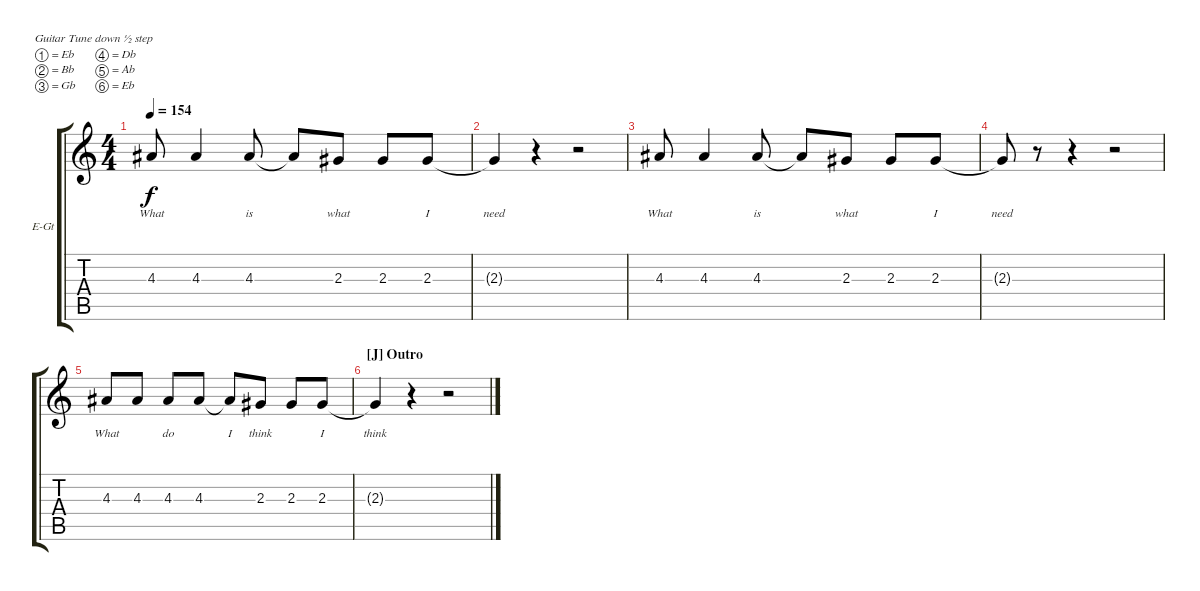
\defaultSystemsLayout 4
\bracketExtendMode groupsimilarinstruments
\firstSystemTrackNameOrientation horizontal
\otherSystemsTrackNameOrientation horizontal
\track ("Voces" "E-Gt") {instrument distortionguitar}
\staff {score tabs}
\tuning (Eb4 Bb3 Gb3 Db3 Ab2 Eb2)
\ts (4 4)
\tempo 154
\clef g2
\scale
1.03909
\ks c
4.3.8{lyrics (0 "What") lyrics (1 "") lyrics (2 "") lyrics (3 "") lyrics (4 "") dy f} 4.3.4{lyrics (0 "") lyrics (1 "") lyrics (2 "") lyrics (3 "") lyrics (4 "")} 4.3.8{lyrics (0 "is") lyrics (1 "") lyrics (2 "") lyrics (3 "") lyrics (4 "")} 4.3{t}.8{lyrics (0 "") lyrics (1 "") lyrics (2 "") lyrics (3 "") lyrics (4 "")} 2.3.8{lyrics (0 "what") lyrics (1 "") lyrics (2 "") lyrics (3 "") lyrics (4 "")} 2.3.8{lyrics (0 "") lyrics (1 "") lyrics (2 "") lyrics (3 "") lyrics (4 "")} 2.3.8{lyrics (0 "I") lyrics (1 "") lyrics (2 "") lyrics (3 "") lyrics (4 "")} |
\scale
0.960908 2.3{t}.4{lyrics (0 "need") lyrics (1 "") lyrics (2 "") lyrics (3 "") lyrics (4 "")} r.4 r.2 |
\scale
1.03909 4.3.8{lyrics (0 "What") lyrics (1 "") lyrics (2 "") lyrics (3 "") lyrics (4 "")} 4.3.4{lyrics (0 "") lyrics (1 "") lyrics (2 "") lyrics (3 "") lyrics (4 "")} 4.3.8{lyrics (0 "is") lyrics (1 "") lyrics (2 "") lyrics (3 "") lyrics (4 "")} 4.3{t}.8{lyrics (0 "") lyrics (1 "") lyrics (2 "") lyrics (3 "") lyrics (4 "")} 2.3.8{lyrics (0 "what") lyrics (1 "") lyrics (2 "") lyrics (3 "") lyrics (4 "")} 2.3.8{lyrics (0 "") lyrics (1 "") lyrics (2 "") lyrics (3 "") lyrics (4 "")} 2.3.8{lyrics (0 "I") lyrics (1 "") lyrics (2 "") lyrics (3 "") lyrics (4 "")} |
\scale
0.960908 2.3{t}.8{lyrics (0 "need") lyrics (1 "") lyrics (2 "") lyrics (3 "") lyrics (4 "")} r.8 r.4 r.2 |
\scale
1.03909 4.3.8{lyrics (0 "What") lyrics (1 "") lyrics (2 "") lyrics (3 "") lyrics (4 "")} 4.3.8{lyrics (0 "") lyrics (1 "") lyrics (2 "") lyrics (3 "") lyrics (4 "")} 4.3.8{lyrics (0 "do") lyrics (1 "") lyrics (2 "") lyrics (3 "") lyrics (4 "")} 4.3.8{lyrics (0 "") lyrics (1 "") lyrics (2 "") lyrics (3 "") lyrics (4 "")} 4.3{t}.8{lyrics (0 "I") lyrics (1 "") lyrics (2 "") lyrics (3 "") lyrics (4 "")} 2.3.8{lyrics (0 "think") lyrics (1 "") lyrics (2 "") lyrics (3 "") lyrics (4 "")} 2.3.8{lyrics (0 "") lyrics (1 "") lyrics (2 "") lyrics (3 "") lyrics (4 "")} 2.3.8{lyrics (0 "I") lyrics (1 "") lyrics (2 "") lyrics (3 "") lyrics (4 "")} |
\section ("J" "Outro")
\scale
0.960908 2.3{t}.4{lyrics (0 "think") lyrics (1 "") lyrics (2 "") lyrics (3 "") lyrics (4 "")} r.4 r.2 |
\scale
1.03909 |
\scale
0.960908 |
\scale
1.03909 |
\scale
0.960908 |
\scale
1.03909 |
\scale
0.960908 |
\scale
1.03909 |
\scale
0.960908 |
\scale
1.03909 |
\scale
0.960908
